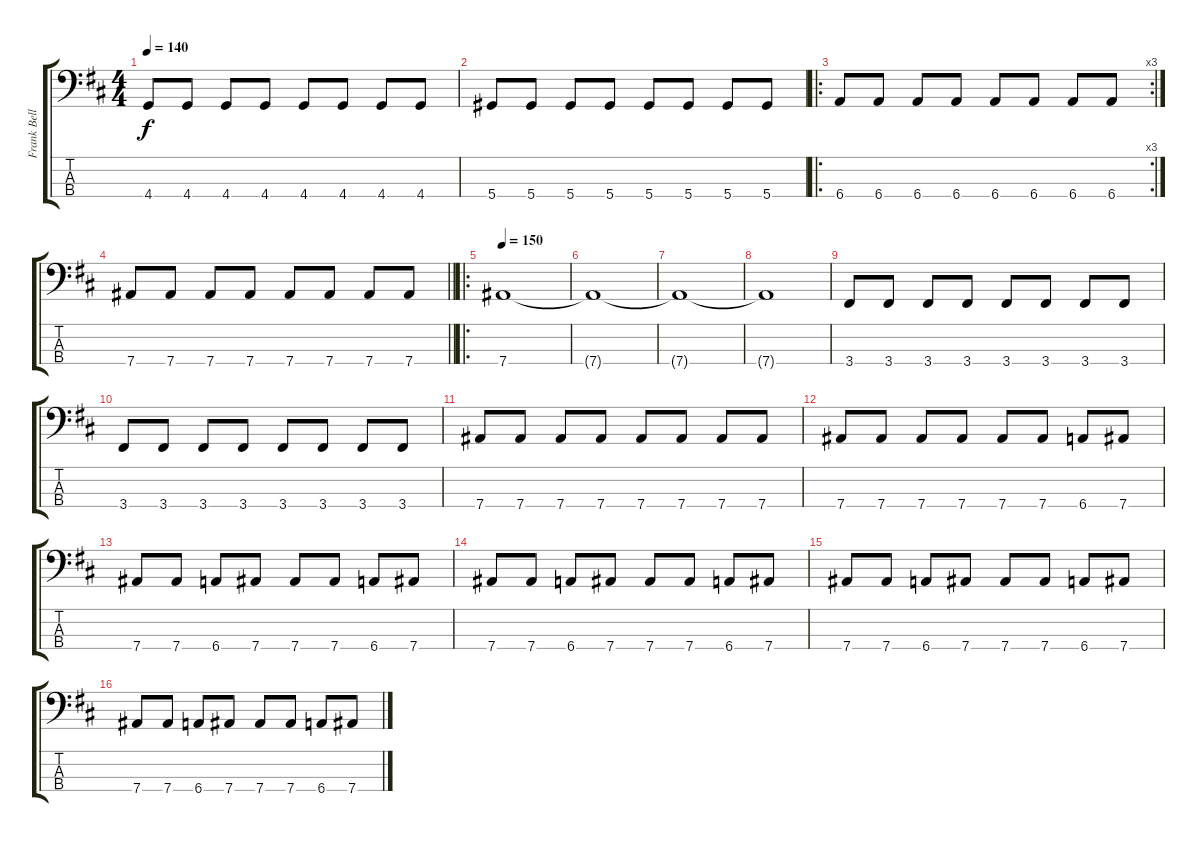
\track ("Frank Bello" "Frank Bell") {instrument electricbassfinger}
\staff {score tabs}
\tuning (Gb2 Db2 Ab1 Eb1) {hide}
\ts (4 4)
\tempo 140
\clef f4
\ks d
4.4.8{dy f} 4.4.8 4.4.8 4.4.8 4.4.8 4.4.8 4.4.8 4.4.8 |
5.4.8 5.4.8 5.4.8 5.4.8 5.4.8 5.4.8 5.4.8 5.4.8 |
\ro
\rc 3
6.4.8 6.4.8 6.4.8 6.4.8 6.4.8 6.4.8 6.4.8 6.4.8 |
\barLineRight lightlight
7.4.8 7.4.8 7.4.8 7.4.8 7.4.8 7.4.8 7.4.8 7.4.8 |
\ro
\tempo 150
7.4.1 |
7.4{t}.1 |
7.4{t}.1 |
7.4{t}.1 |
3.4.8 3.4.8 3.4.8 3.4.8 3.4.8 3.4.8 3.4.8 3.4.8 |
3.4.8 3.4.8 3.4.8 3.4.8 3.4.8 3.4.8 3.4.8 3.4.8 |
7.4.8 7.4.8 7.4.8 7.4.8 7.4.8 7.4.8 7.4.8 7.4.8 |
7.4.8 7.4.8 7.4.8 7.4.8 7.4.8 7.4.8 6.4.8 7.4.8 |
7.4.8 7.4.8 6.4.8 7.4.8 7.4.8 7.4.8 6.4.8 7.4.8 |
7.4.8 7.4.8 6.4.8 7.4.8 7.4.8 7.4.8 6.4.8 7.4.8 |
7.4.8 7.4.8 6.4.8 7.4.8 7.4.8 7.4.8 6.4.8 7.4.8 |
7.4.8 7.4.8 6.4.8 7.4.8 7.4.8 7.4.8 6.4.8 7.4.8
